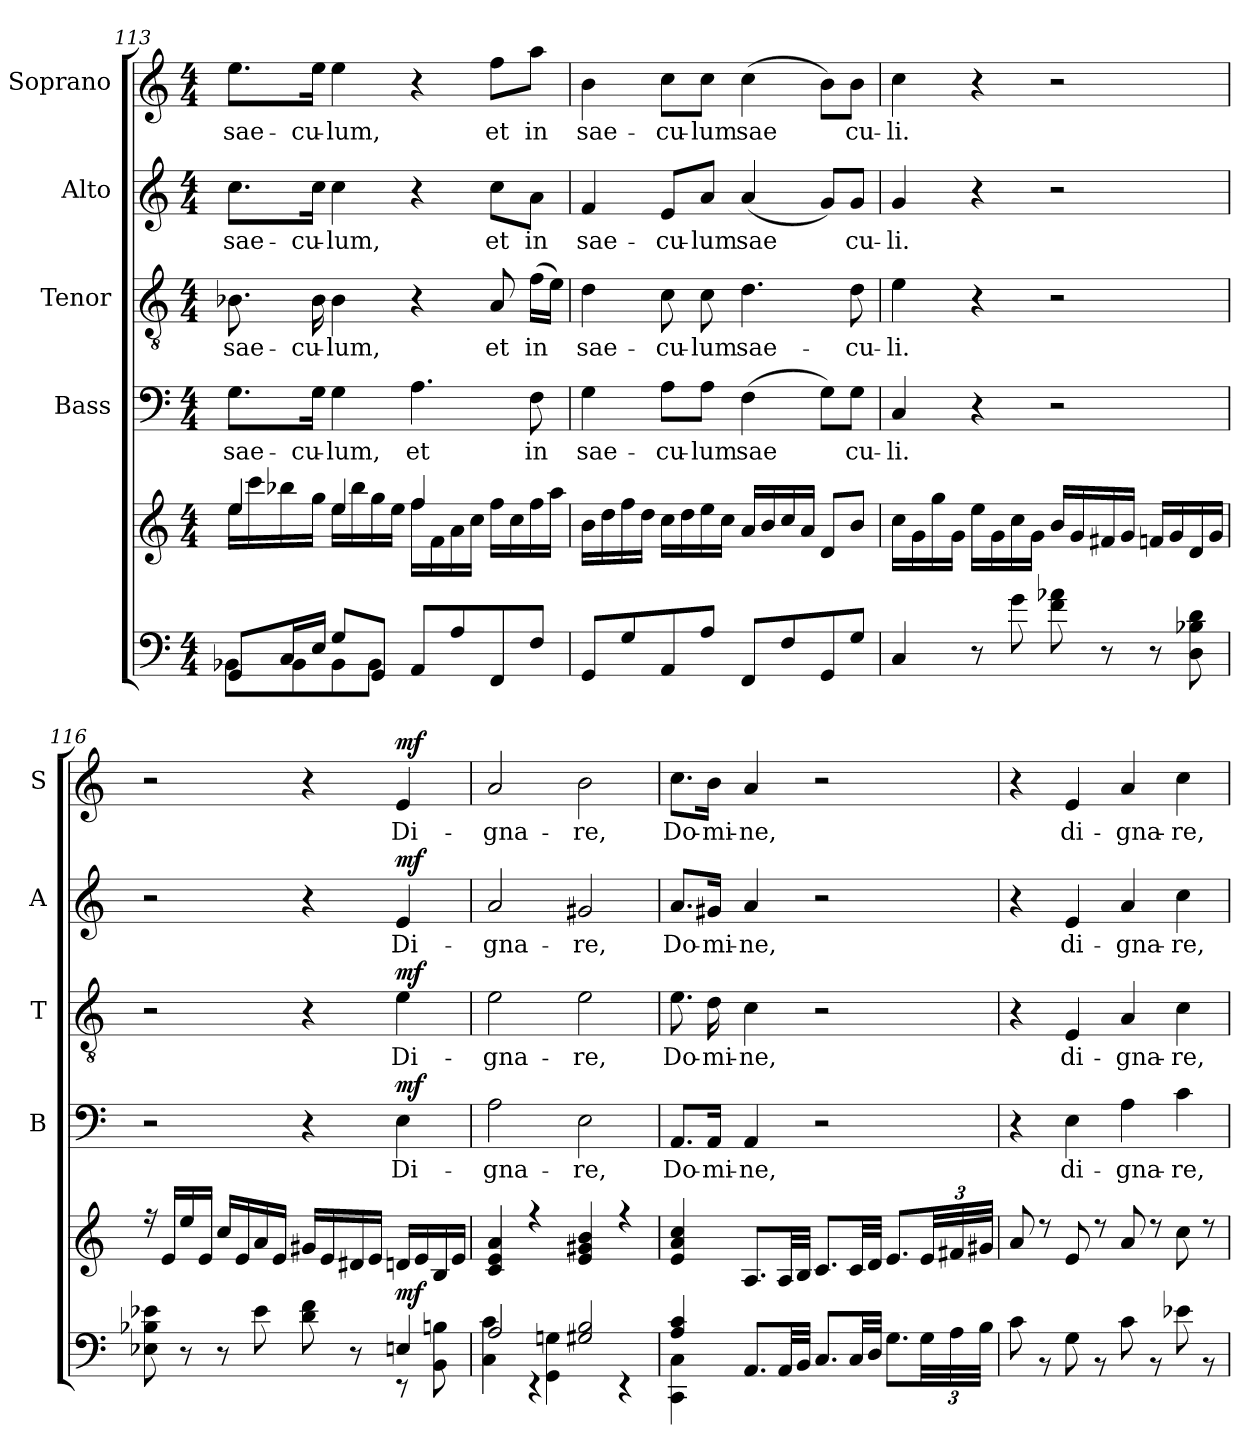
**kern	**dynam	**kern	**kern	**text	**dynam	**kern	**text	**dynam	**kern	**text	**dynam	**kern	**text	**dynam
*part6	*part6	*part5	*part4	*part4	*part4	*part3	*part3	*part3	*part2	*part2	*part2	*part1	*part1	*part1
*staff6	*staff6	*staff5	*staff4	*staff4	*staff4	*staff3	*staff3	*staff3	*staff2	*staff2	*staff2	*staff1	*staff1	*staff1
*	*	*	*I"Bass	*	*	*I"Tenor	*	*	*I"Alto	*	*	*I"Soprano	*	*
*	*	*	*I'B	*	*	*I'T	*	*	*I'A	*	*	*I'S	*	*
*clefF4	*	*clefG2	*clefF4	*	*	*clefGv2	*	*	*clefG2	*	*	*clefG2	*	*
*k[]	*	*k[]	*k[]	*	*	*k[]	*	*	*k[]	*	*	*k[]	*	*
*C:	*	*C:	*C:	*	*	*C:	*	*	*C:	*	*	*C:	*	*
*M4/4	*	*M4/4	*M4/4	*	*	*M4/4	*	*	*M4/4	*	*	*M4/4	*	*
=113	=113	=113	=113	=113	=113	=113	=113	=113	=113	=113	=113	=113	=113	=113
*^	*	*^	*	*	*	*	*	*	*	*	*	*	*	*
!	!	!	!	!	!	!LO:LY:b	!	!	!LO:LY:b	!	!	!LO:LY:b	!	!	!LO:LY:b	!
8GG/L	8BB-X\L	.	4ee/	16ee\LL	8.G\L	sae-	.	8.B-X\	sae-	.	8.cc\L	sae-	.	8.ee\L	sae-	.
.	.	.	.	16ccc\	.	.	.	.	.	.	.	.	.	.	.	.
16C/L	8BB-\	.	.	16bb-X\	.	.	.	.	.	.	.	.	.	.	.	.
!	!	!	!	!	!	!LO:LY:b	!	!	!LO:LY:b	!	!	!LO:LY:b	!	!	!LO:LY:b	!
16E/JJ	.	.	.	16gg\JJ	16G\Jk	-cu-	.	16B-\	-cu-	.	16cc\Jk	-cu-	.	16ee\Jk	-cu-	.
!	!	!	!	!	!	!LO:LY:b	!	!	!LO:LY:b	!	!	!LO:LY:b	!	!	!LO:LY:b	!
8G/L	8BB-\	.	4ee/	16ee\LL	4G\	-lum,	.	4B-\	-lum,	.	4cc\	-lum,	.	4ee\	-lum,	.
.	.	.	.	16bb-\	.	.	.	.	.	.	.	.	.	.	.	.
8GG/J	8BB-\J	.	.	16gg\	.	.	.	.	.	.	.	.	.	.	.	.
.	.	.	.	16ee\JJ	.	.	.	.	.	.	.	.	.	.	.	.
!	!	!	!	!	!	!LO:LY:b	!	!	!	!	!	!	!	!	!	!
8AA/L	2ryy	.	4ff/	16ff\LL	4.A\	et	.	4r	.	.	4r	.	.	4r	.	.
.	.	.	.	16f\	.	.	.	.	.	.	.	.	.	.	.	.
8A/	.	.	.	16a\	.	.	.	.	.	.	.	.	.	.	.	.
.	.	.	.	16cc\JJ	.	.	.	.	.	.	.	.	.	.	.	.
!	!	!	!	!	!	!	!	!	!LO:LY:b	!	!	!LO:LY:b	!	!	!LO:LY:b	!
8FF/	.	.	4ryy	16ff\LL	.	.	.	8A/	et	.	8cc\L	et	.	8ff\L	et	.
.	.	.	.	16cc\	.	.	.	.	.	.	.	.	.	.	.	.
!	!	!	!	!	!	!LO:LY:b	!	!	!LO:LY:b	!	!	!LO:LY:b	!	!	!LO:LY:b	!
8F/J	.	.	.	16ff\	8F\	in	.	(>16f\LL	in	.	8a\J	in	.	8aa\J	in	.
.	.	.	.	16aa\JJ	.	.	.	16e\JJ)	.	.	.	.	.	.	.	.
=114	=114	=114	=114	=114	=114	=114	=114	=114	=114	=114	=114	=114	=114	=114	=114	=114
!	!	!	!	!	!	!LO:LY:b	!	!	!LO:LY:b	!	!	!LO:LY:b	!	!	!LO:LY:b	!
8GG/L	1ryy	.	1ryy	16b\LL	4G\	sae-	.	4d\	sae-	.	4f/	sae-	.	4b\	sae-	.
.	.	.	.	16dd\	.	.	.	.	.	.	.	.	.	.	.	.
8G/	.	.	.	16ff\	.	.	.	.	.	.	.	.	.	.	.	.
.	.	.	.	16dd\JJ	.	.	.	.	.	.	.	.	.	.	.	.
!	!	!	!	!	!	!LO:LY:b	!	!	!LO:LY:b	!	!	!LO:LY:b	!	!	!LO:LY:b	!
8AA/	.	.	.	16cc\LL	8A\L	-cu-	.	8c\	-cu-	.	8e/L	-cu-	.	8cc\L	-cu-	.
.	.	.	.	16dd\	.	.	.	.	.	.	.	.	.	.	.	.
!	!	!	!	!	!	!LO:LY:b	!	!	!LO:LY:b	!	!	!LO:LY:b	!	!	!LO:LY:b	!
8A/J	.	.	.	16ee\	8A\J	-lum	.	8c\	-lum	.	8a/J	-lum	.	8cc\J	-lum	.
.	.	.	.	16cc\JJ	.	.	.	.	.	.	.	.	.	.	.	.
!	!	!	!	!	!	!LO:LY:b	!	!	!LO:LY:b	!	!	!LO:LY:b	!	!	!LO:LY:b	!
8FF/L	.	.	.	16a/LL	(>4F\	sae­	.	4.d\	sae-	.	(<4a/	sae­	.	(>4cc\	sae­	.
.	.	.	.	16b/	.	.	.	.	.	.	.	.	.	.	.	.
8F/	.	.	.	16cc/	.	.	.	.	.	.	.	.	.	.	.	.
.	.	.	.	16a/JJ	.	.	.	.	.	.	.	.	.	.	.	.
8GG/	.	.	.	8d/L	8G\L)	.	.	.	.	.	8g/L)	.	.	8b\L)	.	.
!	!	!	!	!	!	!LO:LY:b	!	!	!LO:LY:b	!	!	!LO:LY:b	!	!	!LO:LY:b	!
8G/J	.	.	.	8b/J	8G\J	cu-	.	8d\	-cu-	.	8g/J	cu-	.	8b\J	cu-	.
=115	=115	=115	=115	=115	=115	=115	=115	=115	=115	=115	=115	=115	=115	=115	=115	=115
!	!	!	!	!	!	!LO:LY:b	!	!	!LO:LY:b	!	!	!LO:LY:b	!	!	!LO:LY:b	!
4C/	4ryy	.	1ryy	16cc\LL	4C/	-li.	.	4e\	-li.	.	4g/	-li.	.	4cc\	-li.	.
.	.	.	.	16g\	.	.	.	.	.	.	.	.	.	.	.	.
.	.	.	.	16gg\	.	.	.	.	.	.	.	.	.	.	.	.
.	.	.	.	16g\JJ	.	.	.	.	.	.	.	.	.	.	.	.
4ryy	8r	.	.	16ee\LL	4r	.	.	4r	.	.	4r	.	.	4r	.	.
.	.	.	.	16g\	.	.	.	.	.	.	.	.	.	.	.	.
.	8g\	.	.	16cc\	.	.	.	.	.	.	.	.	.	.	.	.
.	.	.	.	16g\JJ	.	.	.	.	.	.	.	.	.	.	.	.
2ryy	8f\ 8a-X\	.	.	16b/LL	2r	.	.	2r	.	.	2r	.	.	2r	.	.
.	.	.	.	16g/	.	.	.	.	.	.	.	.	.	.	.	.
.	8r	.	.	16f#X/	.	.	.	.	.	.	.	.	.	.	.	.
.	.	.	.	16g/JJ	.	.	.	.	.	.	.	.	.	.	.	.
.	8r	.	.	16fn/LL	.	.	.	.	.	.	.	.	.	.	.	.
.	.	.	.	16g/	.	.	.	.	.	.	.	.	.	.	.	.
.	8D\ 8B-X\ 8d\	.	.	16d/	.	.	.	.	.	.	.	.	.	.	.	.
.	.	.	.	16g/JJ	.	.	.	.	.	.	.	.	.	.	.	.
!!LO:PB:g=z
=116	=116	=116	=116	=116	=116	=116	=116	=116	=116	=116	=116	=116	=116	=116	=116	=116
2ryy	8E-X\ 8B-X\ 8e-X\	.	16r	1ryy	2r	.	.	2r	.	.	2r	.	.	2r	.	.
.	.	.	16e/LL	.	.	.	.	.	.	.	.	.	.	.	.	.
.	8r	.	16ee/	.	.	.	.	.	.	.	.	.	.	.	.	.
.	.	.	16e/JJ	.	.	.	.	.	.	.	.	.	.	.	.	.
.	8r	.	16cc/LL	.	.	.	.	.	.	.	.	.	.	.	.	.
.	.	.	16e/	.	.	.	.	.	.	.	.	.	.	.	.	.
.	8e-\	.	16a/	.	.	.	.	.	.	.	.	.	.	.	.	.
.	.	.	16e/JJ	.	.	.	.	.	.	.	.	.	.	.	.	.
4ryy	8d\ 8f\	.	16g#X/LL	.	4r	.	.	4r	.	.	4r	.	.	4r	.	.
.	.	.	16e/	.	.	.	.	.	.	.	.	.	.	.	.	.
.	8r	.	16d#X/	.	.	.	.	.	.	.	.	.	.	.	.	.
.	.	.	16e/JJ	.	.	.	.	.	.	.	.	.	.	.	.	.
!	!	!LO:DY:a	!	!	!	!LO:LY:b	!LO:DY:b	!	!LO:LY:b	!LO:DY:b	!	!LO:LY:b	!LO:DY:b	!	!LO:LY:b	!LO:DY:b
4E/	8rEE	mf	16dn/LL	.	4E\	Di-	mf	4e\	Di-	mf	4e/	Di-	mf	4e/	Di-	mf
.	.	.	16e/	.	.	.	.	.	.	.	.	.	.	.	.	.
.	8BB\ 8Bn\	.	16B/	.	.	.	.	.	.	.	.	.	.	.	.	.
.	.	.	16e/JJ	.	.	.	.	.	.	.	.	.	.	.	.	.
=117	=117	=117	=117	=117	=117	=117	=117	=117	=117	=117	=117	=117	=117	=117	=117	=117
!	!	!	!	!	!	!LO:LY:b	!	!	!LO:LY:b	!	!	!LO:LY:b	!	!	!LO:LY:b	!
2A/	4C\ 4c\	.	4c/ 4e/ 4a/	1ryy	2A\	-gna-	.	2e\	-gna-	.	2a/	-gna-	.	2a/	-gna-	.
.	4rEE	.	4r	.	.	.	.	.	.	.	.	.	.	.	.	.
!	!	!	!	!	!	!LO:LY:b	!	!	!LO:LY:b	!	!	!LO:LY:b	!	!	!LO:LY:b	!
2G#X/ 2B/	4GG\ 4Gn\	.	4e/ 4g#X/ 4b/	.	2E\	-re,	.	2e\	-re,	.	2g#X/	-re,	.	2b\	-re,	.
.	4rEE	.	4r	.	.	.	.	.	.	.	.	.	.	.	.	.
=118	=118	=118	=118	=118	=118	=118	=118	=118	=118	=118	=118	=118	=118	=118	=118	=118
!	!	!	!	!	!	!LO:LY:b	!	!	!LO:LY:b	!	!	!LO:LY:b	!	!	!LO:LY:b	!
4A/ 4c/	4CC\ 4C\	.	4e/ 4a/ 4cc/	1ryy	8.AA/L	Do-	.	8.e\	Do-	.	8.a/L	Do-	.	8.cc\L	Do-	.
!	!	!	!	!	!	!LO:LY:b	!	!	!LO:LY:b	!	!	!LO:LY:b	!	!	!LO:LY:b	!
.	.	.	.	.	16AA/Jk	-mi-	.	16d\	-mi-	.	16g#X/Jk	-mi-	.	16b\Jk	-mi-	.
!	!	!	!	!	!	!LO:LY:b	!	!	!LO:LY:b	!	!	!LO:LY:b	!	!	!LO:LY:b	!
8.AA/L	4ryy	.	8.A/L	.	4AA/	-ne,	.	4c\	-ne,	.	4a/	-ne,	.	4a/	-ne,	.
32AA/LL	.	.	32A/LL	.	.	.	.	.	.	.	.	.	.	.	.	.
32BB/JJJ	.	.	32B/JJJ	.	.	.	.	.	.	.	.	.	.	.	.	.
8.C/L	4ryy	.	8.c/L	.	2r	.	.	2r	.	.	2r	.	.	2r	.	.
32C/LL	.	.	32c/LL	.	.	.	.	.	.	.	.	.	.	.	.	.
32D/JJJ	.	.	32d/JJJ	.	.	.	.	.	.	.	.	.	.	.	.	.
4ryy	8.G\L	.	8.e/L	.	.	.	.	.	.	.	.	.	.	.	.	.
.	48G\LL	.	48e/LL	.	.	.	.	.	.	.	.	.	.	.	.	.
.	48A\	.	48f#X/	.	.	.	.	.	.	.	.	.	.	.	.	.
.	48B\JJJ	.	48g#X/JJJ	.	.	.	.	.	.	.	.	.	.	.	.	.
=119	=119	=119	=119	=119	=119	=119	=119	=119	=119	=119	=119	=119	=119	=119	=119	=119
1ryy	8c\	.	8a/	1ryy	4r	.	.	4r	.	.	4r	.	.	4r	.	.
.	8r	.	8r	.	.	.	.	.	.	.	.	.	.	.	.	.
!	!	!	!	!	!	!LO:LY:b	!	!	!LO:LY:b	!	!	!LO:LY:b	!	!	!LO:LY:b	!
.	8G\	.	8e/	.	4E\	di-	.	4E/	di-	.	4e/	di-	.	4e/	di-	.
.	8r	.	8r	.	.	.	.	.	.	.	.	.	.	.	.	.
!	!	!	!	!	!	!LO:LY:b	!	!	!LO:LY:b	!	!	!LO:LY:b	!	!	!LO:LY:b	!
.	8c\	.	8a/	.	4A\	-gna-	.	4A/	-gna-	.	4a/	-gna-	.	4a/	-gna-	.
.	8r	.	8r	.	.	.	.	.	.	.	.	.	.	.	.	.
!	!	!	!	!	!	!LO:LY:b	!	!	!LO:LY:b	!	!	!LO:LY:b	!	!	!LO:LY:b	!
.	8e-X\	.	8cc\	.	4c\	-re,	.	4c\	-re,	.	4cc\	-re,	.	4cc\	-re,	.
.	8r	.	8r	.	.	.	.	.	.	.	.	.	.	.	.	.
*v	*v	*	*	*	*	*	*	*	*	*	*	*	*	*	*	*
*	*	*v	*v	*	*	*	*	*	*	*	*	*	*	*	*
=	=	=	=	=	=	=	=	=	=	=	=	=	=	=
*-	*-	*-	*-	*-	*-	*-	*-	*-	*-	*-	*-	*-	*-	*-
